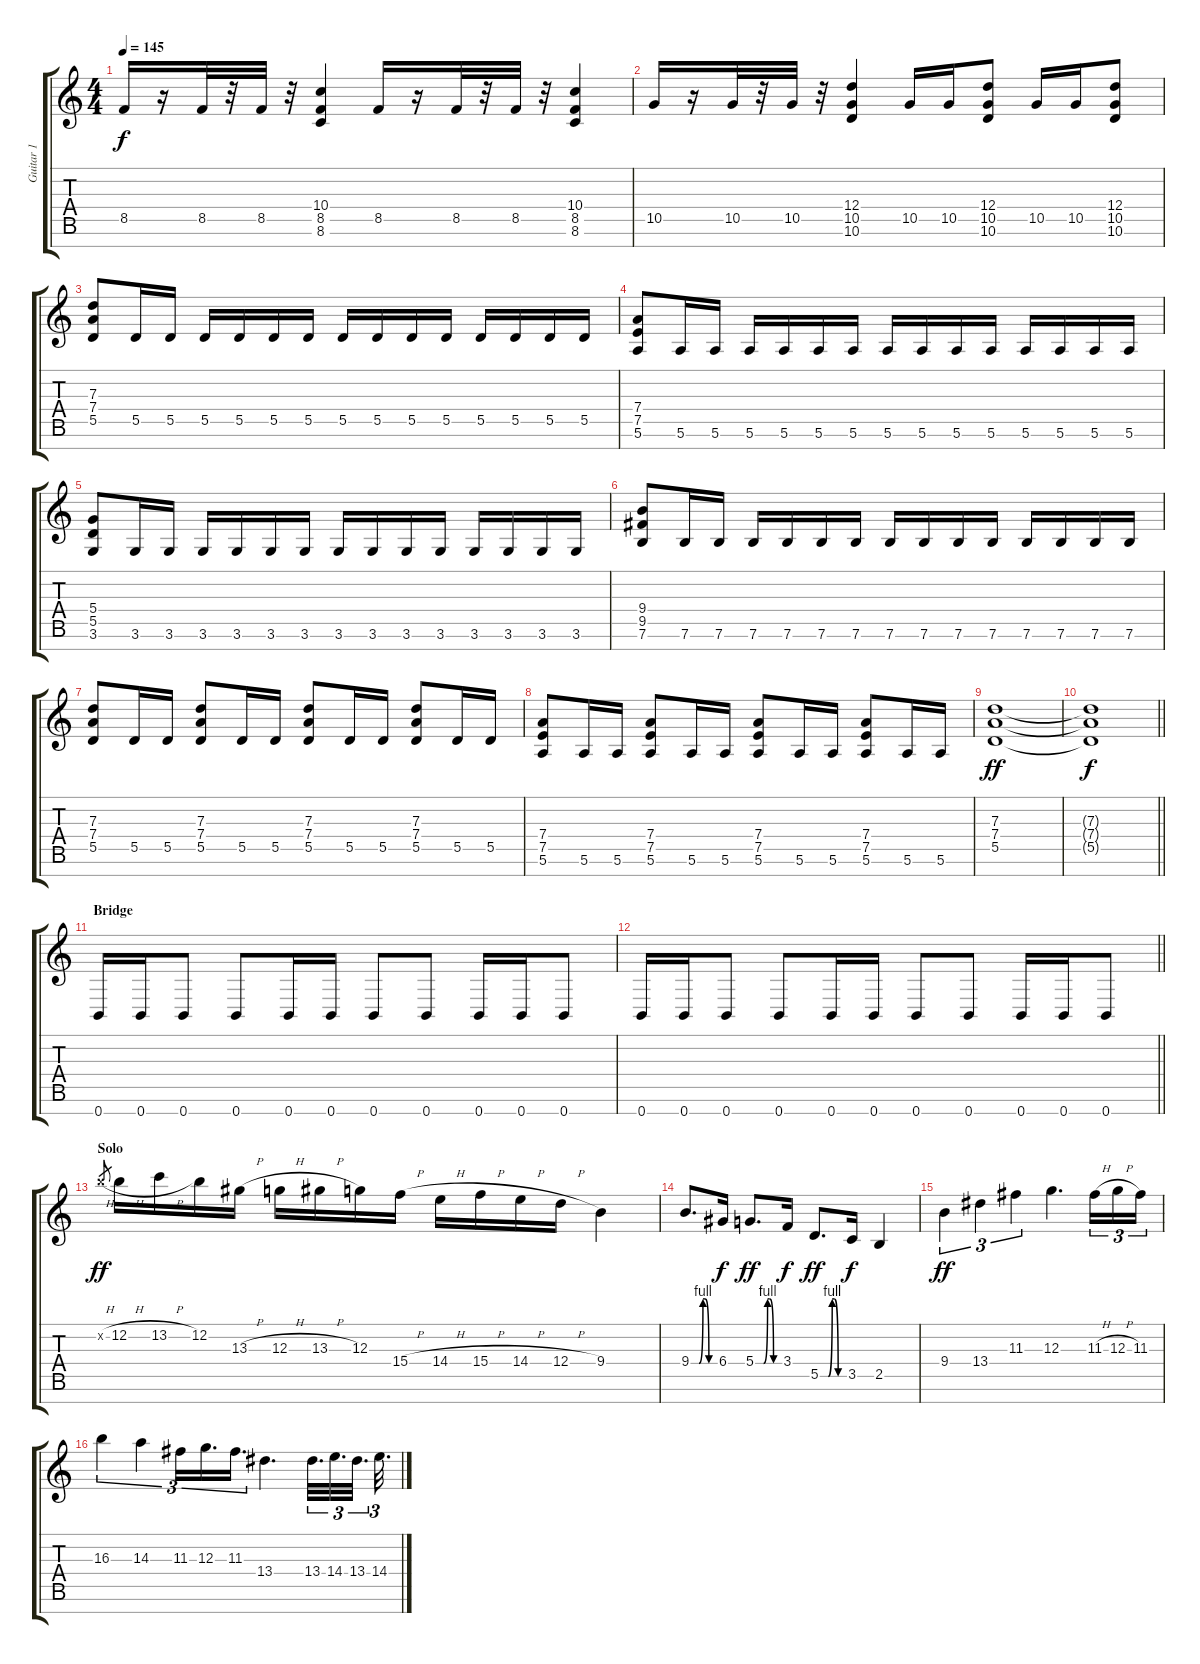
\track ("Guitar 1" "Guitar 1") {instrument distortionguitar}
\staff {score tabs}
\tuning (E4 B3 G3 D3 A2 E2 B1) {hide}
\ts (4 4)
\tempo 145
\clef g2
\ks c
8.5.16{dy f} r.16 8.5.32 r.32 8.5.32 r.32 (10.4 8.5 8.6).4 8.5.16 r.16 8.5.32 r.32 8.5.32 r.32 (10.4 8.5 8.6).4 |
10.5.16 r.16 10.5.32 r.32 10.5.32 r.32 (12.4 10.5 10.6).4 10.5.16 10.5.16 (12.4 10.5 10.6).8 10.5.16 10.5.16 (12.4 10.5 10.6).8 |
(7.3 7.4 5.5).8 5.5.16 5.5.16 5.5.16 5.5.16 5.5.16 5.5.16 5.5.16 5.5.16 5.5.16 5.5.16 5.5.16 5.5.16 5.5.16 5.5.16 |
(7.4 7.5 5.6).8 5.6.16 5.6.16 5.6.16 5.6.16 5.6.16 5.6.16 5.6.16 5.6.16 5.6.16 5.6.16 5.6.16 5.6.16 5.6.16 5.6.16 |
(5.4 5.5 3.6).8 3.6.16 3.6.16 3.6.16 3.6.16 3.6.16 3.6.16 3.6.16 3.6.16 3.6.16 3.6.16 3.6.16 3.6.16 3.6.16 3.6.16 |
(9.4 9.5 7.6).8 7.6.16 7.6.16 7.6.16 7.6.16 7.6.16 7.6.16 7.6.16 7.6.16 7.6.16 7.6.16 7.6.16 7.6.16 7.6.16 7.6.16 |
(7.3 7.4 5.5).8 5.5.16 5.5.16 (7.3 7.4 5.5).8 5.5.16 5.5.16 (7.3 7.4 5.5).8 5.5.16 5.5.16 (7.3 7.4 5.5).8 5.5.16 5.5.16 |
(7.4 7.5 5.6).8 5.6.16 5.6.16 (7.4 7.5 5.6).8 5.6.16 5.6.16 (7.4 7.5 5.6).8 5.6.16 5.6.16 (7.4 7.5 5.6).8 5.6.16 5.6.16 |
(7.3 7.4 5.5).1{dy ff} |
\barLineRight lightlight
(7.3{t} 7.4{t} 5.5{t}).1{dy f} |
\section ("" "Bridge")
0.7.16 0.7.16 0.7.8 0.7.8 0.7.16 0.7.16 0.7.8 0.7.8 0.7.16 0.7.16 0.7.8 |
\barLineRight lightlight
0.7.16 0.7.16 0.7.8 0.7.8 0.7.16 0.7.16 0.7.8 0.7.8 0.7.16 0.7.16 0.7.8 |
\section ("" "Solo")
12.2{h x}.8{gr dy ff} 12.2{h}.16{instrument overdrivenguitar} 13.2{h}.16 12.2.16 13.3{h}.16 12.3{h}.16 13.3{h}.16 12.3.16 15.4{h}.16 14.4{h}.16 15.4{h}.16 14.4{h}.16 12.4{h}.16 9.4.4 |
9.4{be (custom 0 0 10 0 20 0 30 4 35 4 45 0 60 0)}.8{d} 6.4.16{dy f} 5.4{be (custom 0 0 10 0 20 0 30 4 35 4 45 0 60 0)}.8{d dy ff} 3.4.16{dy f} 5.5{be (custom 0 0 15 0 20 0 30 4 35 4 45 0 60 0)}.8{d dy ff} 3.5.16{dy f} 2.5.4 |
9.4.4{tu (3 2) dy ff} 13.4.4{tu (3 2)} 11.3.4{tu (3 2)} 12.3.4{d} 11.3{h}.16{tu (3 2)} 12.3{h}.16{tu (3 2)} 11.3.16{tu (3 2)} |
16.3.4{tu (3 2)} 14.3.4{tu (3 2)} 11.3.16{tu (3 2)} 12.3.16{d tu (3 2)} 11.3.16{d tu (3 2)} 13.4.4{d} 13.4.32{d tu (3 2)} 14.4.32{d tu (3 2)} 13.4.32{d tu (3 2)} 14.4.32{d tu (3 2)}
